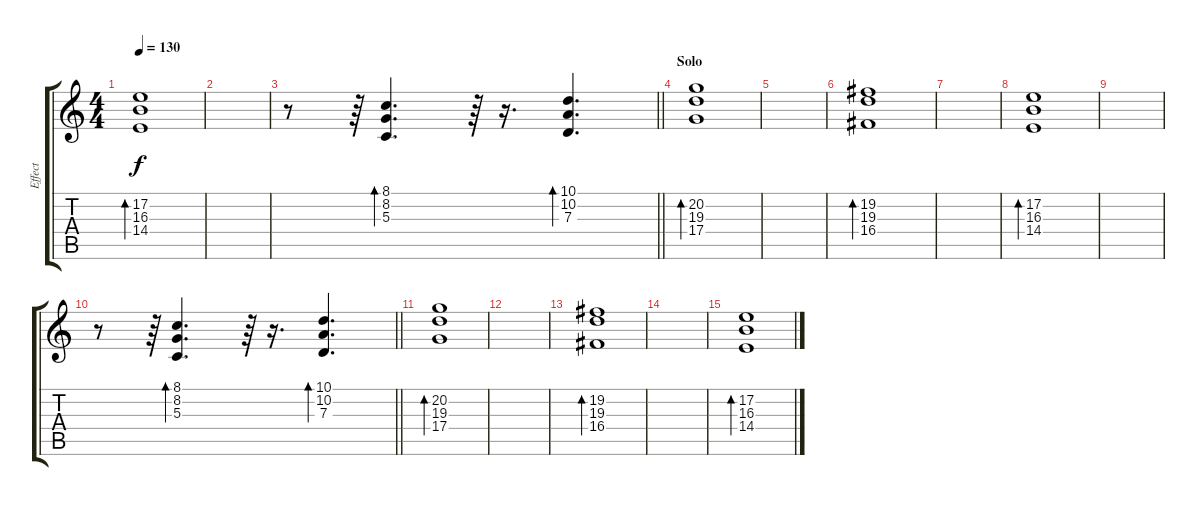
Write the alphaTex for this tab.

\track ("Effect" "Effect") {instrument pad1newage}
\staff {score tabs}
\tuning (E4 B3 G3 D3 A2 E2) {hide}
\ts (4 4)
\tempo 130
\clef g2
\ks c
(17.2 16.3 14.4).1{bd 480 dy f} |
|
\barLineRight lightlight
r.8 r.64 (8.1 8.2 5.3).4{d bd 480} r.64 r.16{d} (10.1 10.2 7.3).4{d bd 480} |
\section ("" "Solo")
(20.2 19.3 17.4).1{bd 480} |
|
(19.2 19.3 16.4).1{bd 480} |
|
(17.2 16.3 14.4).1{bd 480} |
|
\barLineRight lightlight
r.8 r.64 (8.1 8.2 5.3).4{d bd 480} r.64 r.16{d} (10.1 10.2 7.3).4{d bd 480} |
(20.2 19.3 17.4).1{bd 480} |
|
(19.2 19.3 16.4).1{bd 480} |
|
(17.2 16.3 14.4).1{bd 480}
